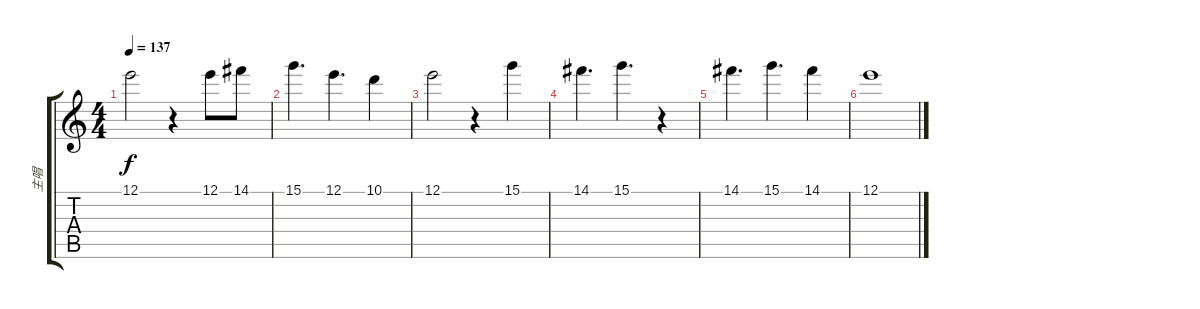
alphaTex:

\track ("主唱" "主唱") {instrument overdrivenguitar}
\staff {score tabs}
\tuning (E4 B3 G3 D3 A2 E2) {hide}
\ts (4 4)
\tempo 137
\clef g2
\ks c
12.1.2{dy f} r.4 12.1.8 14.1.8 |
15.1.4{d} 12.1.4{d} 10.1.4 |
12.1.2 r.4 15.1.4 |
14.1.4{d} 15.1.4{d} r.4 |
14.1.4{d} 15.1.4{d} 14.1.4 |
12.1.1
